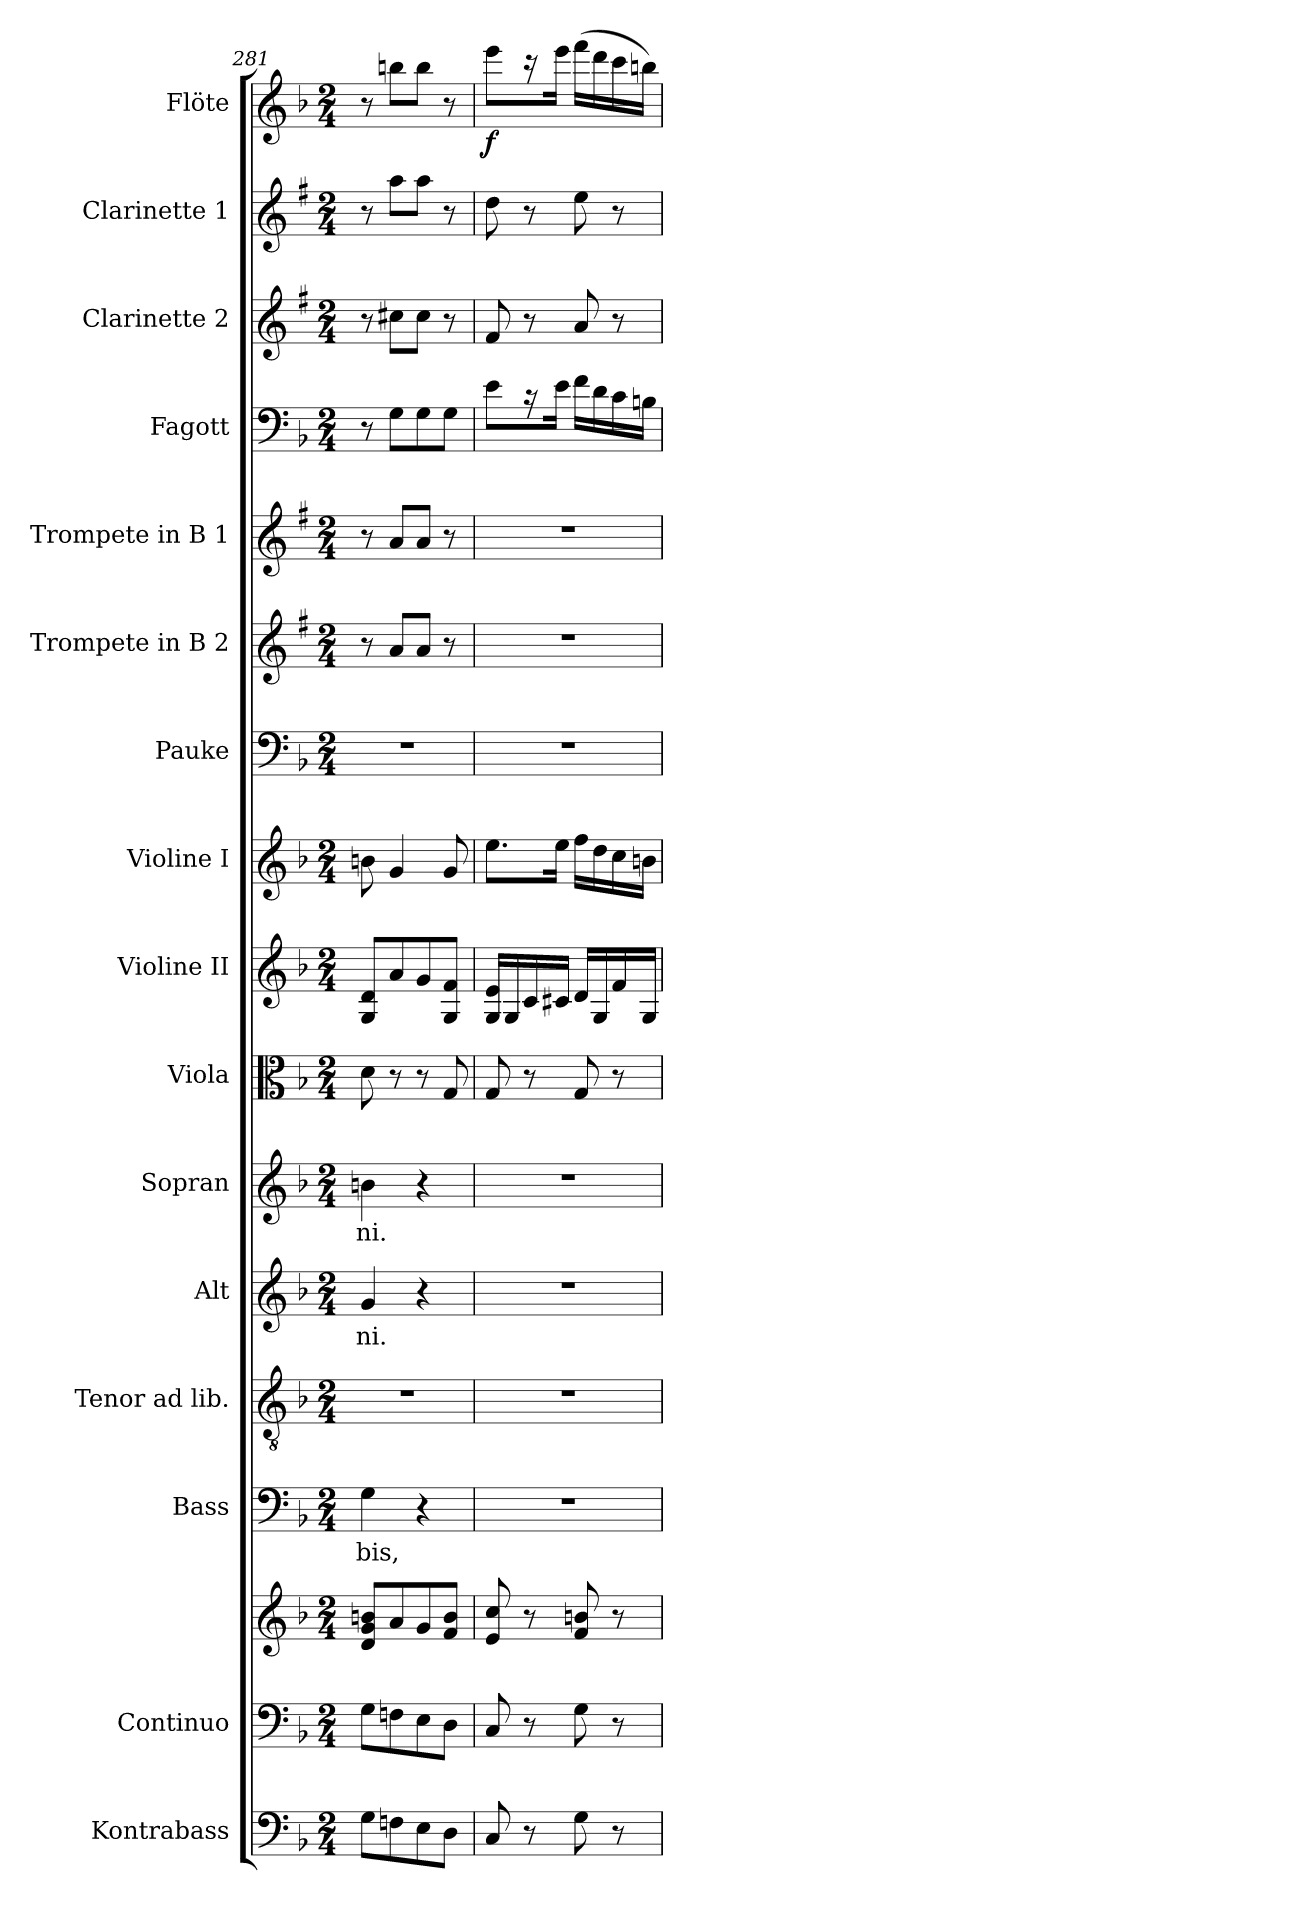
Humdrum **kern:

**kern	**kern	**kern	**kern	**text	**kern	**kern	**text	**kern	**text	**kern	**kern	**kern	**kern	**kern	**kern	**kern	**kern	**kern	**kern	**dynam
*part16	*part15	*part15	*part14	*part14	*part13	*part12	*part12	*part11	*part11	*part10	*part9	*part8	*part7	*part6	*part5	*part4	*part3	*part2	*part1	*part1
*staff17	*staff16	*staff15	*staff14	*staff14	*staff13	*staff12	*staff12	*staff11	*staff11	*staff10	*staff9	*staff8	*staff7	*staff6	*staff5	*staff4	*staff3	*staff2	*staff1	*staff1
*I"Kontrabass	*I"Continuo	*	*I"Bass	*	*I"Tenor ad lib.	*I"Alt	*	*I"Sopran	*	*I"Viola	*I"Violine II	*I"Violine I	*I"Pauke	*I"Trompete in B 2	*I"Trompete in B 1	*I"Fagott	*I"Clarinette 2	*I"Clarinette 1	*I"Flöte	*
*I'Kb.	*I'cont.	*	*I'B	*	*I'T	*I'A	*	*I'S	*	*I'Vla.	*I'Vl. II	*I'Vl. I	*I'Pk.	*	*	*I'Fg.	*I'Cl. 2	*I'Cl. 1	*I'Fl.	*
*clefF4	*clefF4	*clefG2	*clefF4	*	*clefGv2	*clefG2	*	*clefG2	*	*clefC3	*clefG2	*clefG2	*clefF4	*clefG2	*clefG2	*clefF4	*clefG2	*clefG2	*clefG2	*
*ITrd7c12	*	*	*	*	*	*	*	*	*	*	*	*	*	*ITrd1c2	*ITrd1c2	*	*ITrd1c2	*ITrd1c2	*	*
*k[b-]	*k[b-]	*k[b-]	*k[b-]	*	*k[b-]	*k[b-]	*	*k[b-]	*	*k[b-]	*k[b-]	*k[b-]	*k[b-]	*k[b-]	*k[b-]	*k[b-]	*k[b-]	*k[b-]	*k[b-]	*
*F:	*F:	*F:	*F:	*	*F:	*F:	*	*F:	*	*F:	*F:	*F:	*F:	*F:	*F:	*F:	*F:	*F:	*F:	*
*M2/4	*M2/4	*M2/4	*M2/4	*	*M2/4	*M2/4	*	*M2/4	*	*M2/4	*M2/4	*M2/4	*M2/4	*M2/4	*M2/4	*M2/4	*M2/4	*M2/4	*M2/4	*
=281	=281	=281	=281	=281	=281	=281	=281	=281	=281	=281	=281	=281	=281	=281	=281	=281	=281	=281	=281	=281
!	!	!	!	!LO:LY:b	!	!	!LO:LY:b	!	!LO:LY:b	!	!	!	!	!	!	!	!	!	!	!
8GG\L	8G\L	8d/ 8g/ 8bn/L	4G\	-bis,	2r	4g/	-ni.	4bn\	-ni.	8d\	8G/ 8d/L	8bn\	2r	8r	8r	8r	8r	8r	8r	.
8FFn\	8Fn\	8a/	.	.	.	.	.	.	.	8r	8a/	4g/	.	8g/L	8g/L	8G\L	8bn\L	8gg\L	8bbn\L	.
8EE\	8E\	8g/	4r	.	.	4r	.	4r	.	8r	8g/	.	.	8g/J	8g/J	8G\	8b\J	8gg\J	8bb\J	.
8DD\J	8D\J	8f/ 8b/J	.	.	.	.	.	.	.	8G/	8G/ 8f/J	8g/	.	8r	8r	8G\J	8r	8r	8r	.
=282	=282	=282	=282	=282	=282	=282	=282	=282	=282	=282	=282	=282	=282	=282	=282	=282	=282	=282	=282	=282
!	!	!	!	!	!	!	!	!	!	!	!	!	!	!	!	!	!	!	!	!LO:DY:b
8CC/	8C/	8e/ 8cc/	2r	.	2r	2r	.	2r	.	8G/	16G/ 16e/LL	8.ee\L	2r	2r	2r	8e\L	8e/	8cc\	8eee\L	f
.	.	.	.	.	.	.	.	.	.	.	16G/	.	.	.	.	.	.	.	.	.
8r	8r	8r	.	.	.	.	.	.	.	8r	16c/	.	.	.	.	16r	8r	8r	16r	.
.	.	.	.	.	.	.	.	.	.	.	16c#X/JJ	16ee\Jk	.	.	.	16e\Jk	.	.	16eee\Jk	.
8GG\	8G\	8f/ 8bn/	.	.	.	.	.	.	.	8G/	16d/LL	16ff\LL	.	.	.	16f\LL	8g/	8dd\	(>16fff\LL	.
.	.	.	.	.	.	.	.	.	.	.	16G/	16dd\	.	.	.	16d\	.	.	16ddd\	.
8r	8r	8r	.	.	.	.	.	.	.	8r	16f/	16cc\	.	.	.	16c\	8r	8r	16ccc\	.
.	.	.	.	.	.	.	.	.	.	.	16G/JJ	16bn\JJ	.	.	.	16Bn\JJ	.	.	16bbn\JJ)	.
=	=	=	=	=	=	=	=	=	=	=	=	=	=	=	=	=	=	=	=	=
*-	*-	*-	*-	*-	*-	*-	*-	*-	*-	*-	*-	*-	*-	*-	*-	*-	*-	*-	*-	*-
